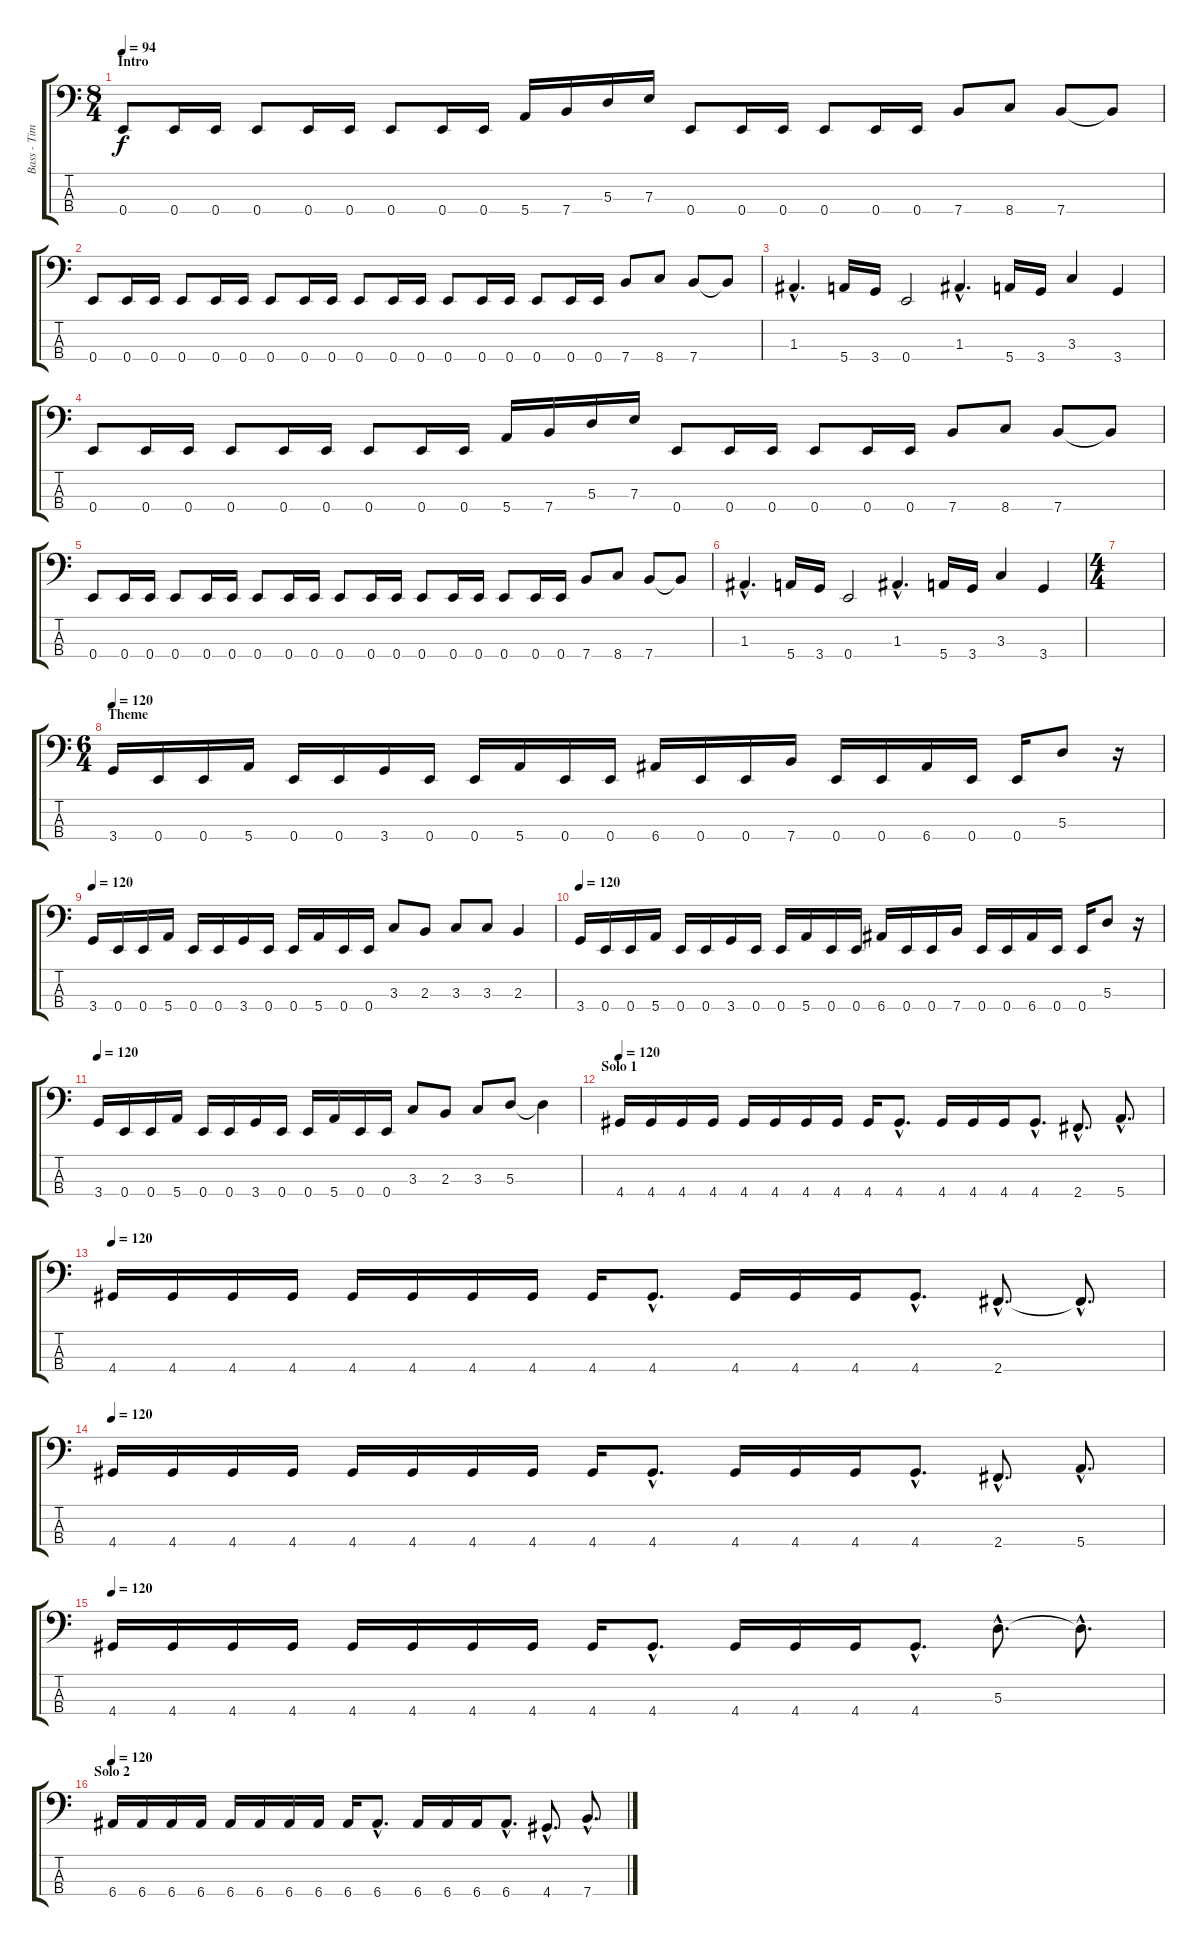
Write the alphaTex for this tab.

\track ("Bass - Timi Hansen" "Bass - Tim") {instrument slapbass2}
\staff {score tabs}
\tuning (G2 D2 A1 E1) {hide}
\ts (8 4)
\section ("" "Intro")
\tempo 94
\clef f4
\ks c
0.4.8{dy f instrument slapbass2} 0.4.16 0.4.16 0.4.8 0.4.16 0.4.16 0.4.8 0.4.16 0.4.16 5.4.16 7.4.16 5.3.16 7.3.16 0.4.8 0.4.16 0.4.16 0.4.8 0.4.16 0.4.16 7.4.8 8.4.8 7.4.8 7.4{t}.8 |
0.4.8 0.4.16 0.4.16 0.4.8 0.4.16 0.4.16 0.4.8 0.4.16 0.4.16 0.4.8 0.4.16 0.4.16 0.4.8 0.4.16 0.4.16 0.4.8 0.4.16 0.4.16 7.4.8 8.4.8 7.4.8 7.4{t}.8 |
1.3{hac}.4{d} 5.4.16 3.4.16 0.4.2 1.3{hac}.4{d} 5.4.16 3.4.16 3.3.4 3.4.4 |
0.4.8 0.4.16 0.4.16 0.4.8 0.4.16 0.4.16 0.4.8 0.4.16 0.4.16 5.4.16 7.4.16 5.3.16 7.3.16 0.4.8 0.4.16 0.4.16 0.4.8 0.4.16 0.4.16 7.4.8 8.4.8 7.4.8 7.4{t}.8 |
0.4.8 0.4.16 0.4.16 0.4.8 0.4.16 0.4.16 0.4.8 0.4.16 0.4.16 0.4.8 0.4.16 0.4.16 0.4.8 0.4.16 0.4.16 0.4.8 0.4.16 0.4.16 7.4.8 8.4.8 7.4.8 7.4{t}.8 |
1.3{hac}.4{d} 5.4.16 3.4.16 0.4.2 1.3{hac}.4{d} 5.4.16 3.4.16 3.3.4 3.4.4 |
\ts (4 4)
|
\ts (6 4)
\section ("" "Theme")
\tempo 120
3.4.16 0.4.16 0.4.16 5.4.16 0.4.16 0.4.16 3.4.16 0.4.16 0.4.16 5.4.16 0.4.16 0.4.16 6.4.16 0.4.16 0.4.16 7.4.16 0.4.16 0.4.16 6.4.16 0.4.16 0.4.16 5.3.8 r.16 |
\tempo 120
3.4.16 0.4.16 0.4.16 5.4.16 0.4.16 0.4.16 3.4.16 0.4.16 0.4.16 5.4.16 0.4.16 0.4.16 3.3.8 2.3.8 3.3.8 3.3.8 2.3.4 |
\tempo 120
3.4.16 0.4.16 0.4.16 5.4.16 0.4.16 0.4.16 3.4.16 0.4.16 0.4.16 5.4.16 0.4.16 0.4.16 6.4.16 0.4.16 0.4.16 7.4.16 0.4.16 0.4.16 6.4.16 0.4.16 0.4.16 5.3.8 r.16 |
\tempo 120
3.4.16 0.4.16 0.4.16 5.4.16 0.4.16 0.4.16 3.4.16 0.4.16 0.4.16 5.4.16 0.4.16 0.4.16 3.3.8 2.3.8 3.3.8 5.3.8 5.3{t}.4 |
\section ("" "Solo 1")
\tempo 120
4.4.16 4.4.16 4.4.16 4.4.16 4.4.16 4.4.16 4.4.16 4.4.16 4.4.16 4.4{hac}.8{d} 4.4.16 4.4.16 4.4.16 4.4{hac}.8{d} 2.4{hac}.8{d} 5.4{hac}.8{d} |
\tempo 120
4.4.16 4.4.16 4.4.16 4.4.16 4.4.16 4.4.16 4.4.16 4.4.16 4.4.16 4.4{hac}.8{d} 4.4.16 4.4.16 4.4.16 4.4{hac}.8{d} 2.4{hac}.8{d} 2.4{hac t}.8{d} |
\tempo 120
4.4.16 4.4.16 4.4.16 4.4.16 4.4.16 4.4.16 4.4.16 4.4.16 4.4.16 4.4{hac}.8{d} 4.4.16 4.4.16 4.4.16 4.4{hac}.8{d} 2.4{hac}.8{d} 5.4{hac}.8{d} |
\tempo 120
4.4.16 4.4.16 4.4.16 4.4.16 4.4.16 4.4.16 4.4.16 4.4.16 4.4.16 4.4{hac}.8{d} 4.4.16 4.4.16 4.4.16 4.4{hac}.8{d} 5.3{hac}.8{d} 5.3{hac t}.8{d} |
\section ("" "Solo 2")
\tempo 120
6.4.16 6.4.16 6.4.16 6.4.16 6.4.16 6.4.16 6.4.16 6.4.16 6.4.16 6.4{hac}.8{d} 6.4.16 6.4.16 6.4.16 6.4{hac}.8{d} 4.4{hac}.8{d} 7.4{hac}.8{d}
